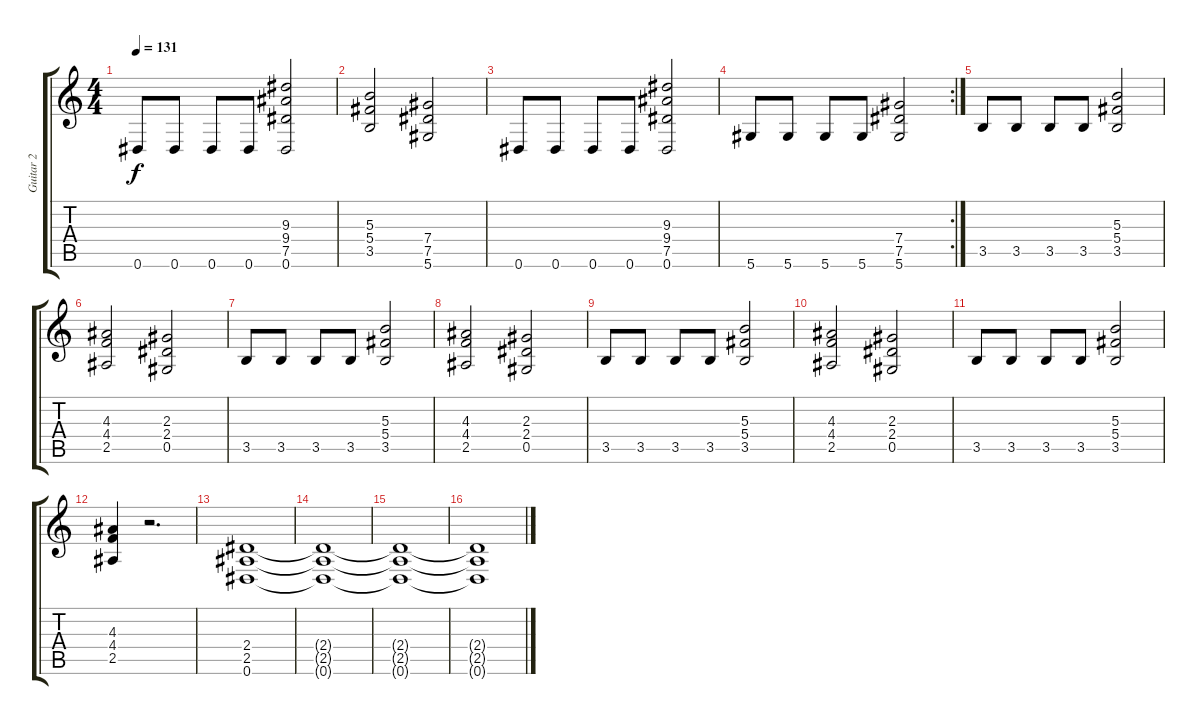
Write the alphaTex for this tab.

\track ("Guitar 2" "Guitar 2") {instrument overdrivenguitar}
\staff {score tabs}
\tuning (Eb4 Bb3 Gb3 Db3 Ab2 Eb2) {hide}
\ts (4 4)
\tempo 131
\clef g2
\ks c
0.6.8{dy f} 0.6.8 0.6.8 0.6.8 (9.3 9.4 7.5 0.6).2 |
(5.3 5.4 3.5).2 (7.4 7.5 5.6).2 |
0.6.8 0.6.8 0.6.8 0.6.8 (9.3 9.4 7.5 0.6).2 |
\rc 2
5.6.8 5.6.8 5.6.8 5.6.8 (7.4 7.5 5.6).2 |
3.5.8 3.5.8 3.5.8 3.5.8 (5.3 5.4 3.5).2 |
(4.3 4.4 2.5).2 (2.3 2.4 0.5).2 |
3.5.8 3.5.8 3.5.8 3.5.8 (5.3 5.4 3.5).2 |
(4.3 4.4 2.5).2 (2.3 2.4 0.5).2 |
3.5.8 3.5.8 3.5.8 3.5.8 (5.3 5.4 3.5).2 |
(4.3 4.4 2.5).2 (2.3 2.4 0.5).2 |
3.5.8 3.5.8 3.5.8 3.5.8 (5.3 5.4 3.5).2 |
(4.3 4.4 2.5).4 r.2{d} |
(2.4 2.5 0.6).1 |
(2.4{t} 2.5{t} 0.6{t}).1 |
(2.4{t} 2.5{t} 0.6{t}).1 |
(2.4{t} 2.5{t} 0.6{t}).1
